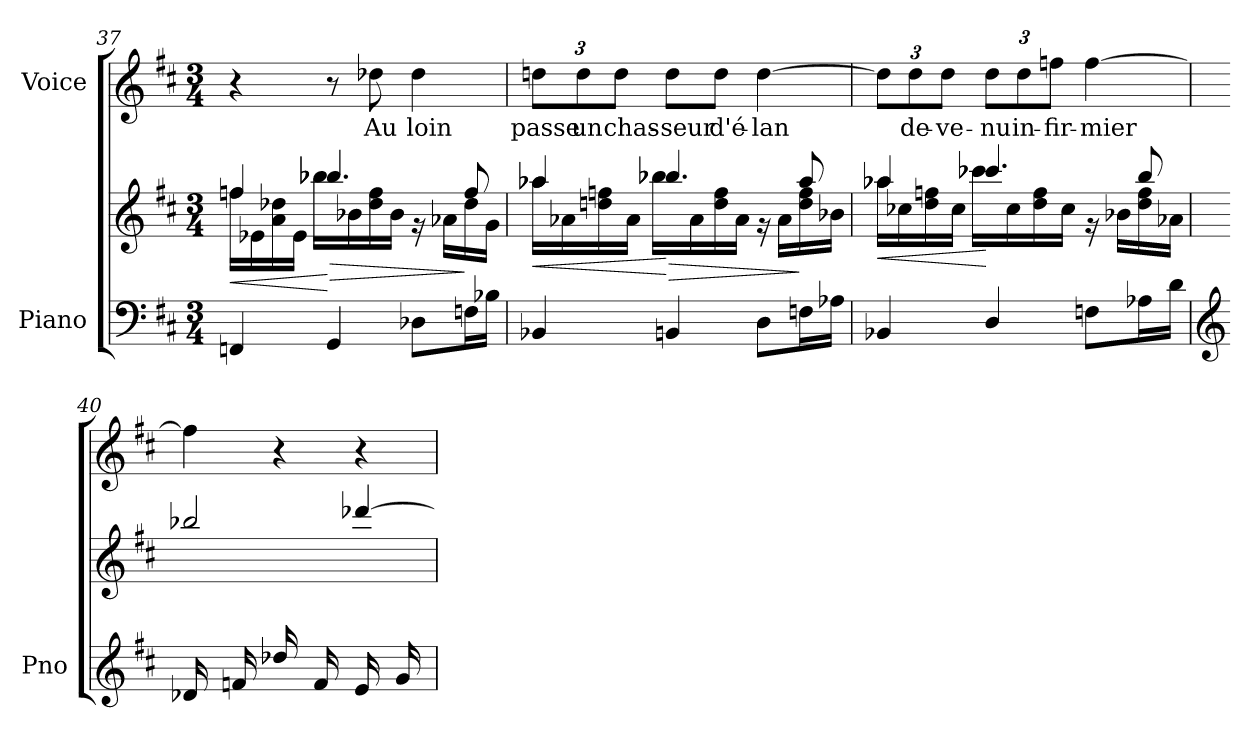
**kern	**kern	**dynam	**kern	**text
*part2	*part2	*part2	*part1	*part1
*staff3	*staff2	*staff2/3	*staff1	*staff1
*I"Piano	*	*	*I"Voice	*
*I'Pno	*	*	*	*
*clefF4	*clefG2	*	*clefG2	*
*k[f#c#]	*k[f#c#]	*	*k[f#c#]	*
*M3/4	*M3/4	*	*M3/4	*
=37	=37	=37	=37	=37
!	!	!LO:HP:b	!	!
*	*^	*	*	*
4FFn/	4ffn/	16ff\LL	<	4r	.
.	.	16e-X\	.	.	.
.	.	16a\ 16dd-X\	.	.	.
.	.	16e-\JJ	.	.	.
!	!LO:N:head=solid	!LO:N:head=solid	!LO:HP:n=1:b	!	!
4GG/	4.bb-X/	16bb-\LL	[ >	8r	.
.	.	16b-X\	.	.	.
.	.	16dd-\ 16ff\	.	8dd-X\	Au
.	.	16b-\JJ	.	.	.
8D-X\L	.	16r	.	4dd-\	loin
.	.	16a-X\LL	.	.	.
16Fn\L	8ff/	16dd-\	]	.	.
16B-X\JJ	.	16g\JJ	.	.	.
=38	=38	=38	=38	=38	=38
!	!	!	!LO:HP:b	!	!
4BB-X/	4aa-X/	16aa-\LL	<	12ddn\L	passe
.	.	16a-X\	.	.	.
.	.	.	.	12dd\	un
.	.	16ddn\ 16ffn\	.	.	.
.	.	.	.	12dd\J	chas-
.	.	16a-\JJ	.	.	.
!	!LO:N:head=solid	!LO:N:head=solid	!LO:HP:n=1:b	!	!
4BBn/	4.bb-X/	16bb-\LL	[ >	8dd\L	-seur
.	.	16a-\	.	.	.
.	.	16dd\ 16ff\	.	8dd\J	d'é-
.	.	16a-\JJ	.	.	.
8D\L	.	16r	.	[4dd\	-lan
.	.	16a-\LL	.	.	.
16Fn\L	8aa-/	16dd\ 16ff\	]	.	.
16A-X\JJ	.	16b-X\JJ	.	.	.
=39	=39	=39	=39	=39	=39
!	!	!	!LO:HP:b	!	!
4BB-X/	4aa-X/	16aa-\LL	<	12ddn\L]	.
.	.	16cc-X\	.	.	.
.	.	.	.	12dd\	de-
.	.	16dd\ 16ffn\	.	.	.
.	.	.	.	12dd\J	-ve-
.	.	16cc-\JJ	.	.	.
!	!LO:N:head=solid	!LO:N:head=solid	!	!	!
4D/	4.ccc-X/	16ccc-\LL	[	12dd\L	-nu
.	.	16cc-\	.	.	.
.	.	.	.	12dd\	in-
.	.	16dd\ 16ff\	.	.	.
.	.	.	.	12ffn\J	-fir-
.	.	16cc-\JJ	.	.	.
8Fn\L	.	16r	.	[4ff\	-mier
.	.	16b-X\LL	.	.	.
16A-X\L	8bb/	16dd\ 16ff\	.	.	.
16d\JJ	.	16a-X\JJ	.	.	.
=40	=40	=40	=40	=40	=40
*clefG2	*	*	*	*	*
16d-X/LL	2bb-X/	16ryy	.	4ffn\]	.
16ryy	.	16ffn\	.	.	.
16fn/	.	16ryy	.	.	.
16ryy	.	16b-X\JJ	.	.	.
16dd-X/LL	.	16ryy	.	4r	.
16ryy	.	16ff\	.	.	.
16f/	.	16ryy	.	.	.
16ryy	.	16b-\JJ	.	.	.
16e/LL	[>4ddd-X/	16ryy	.	4r	.
16ryy	.	16gg\	.	.	.
16g/	.	16ryy	.	.	.
16ryy	.	16b-\JJ	.	.	.
*	*v	*v	*	*	*
=	=	=	=	=
*-	*-	*-	*-	*-
